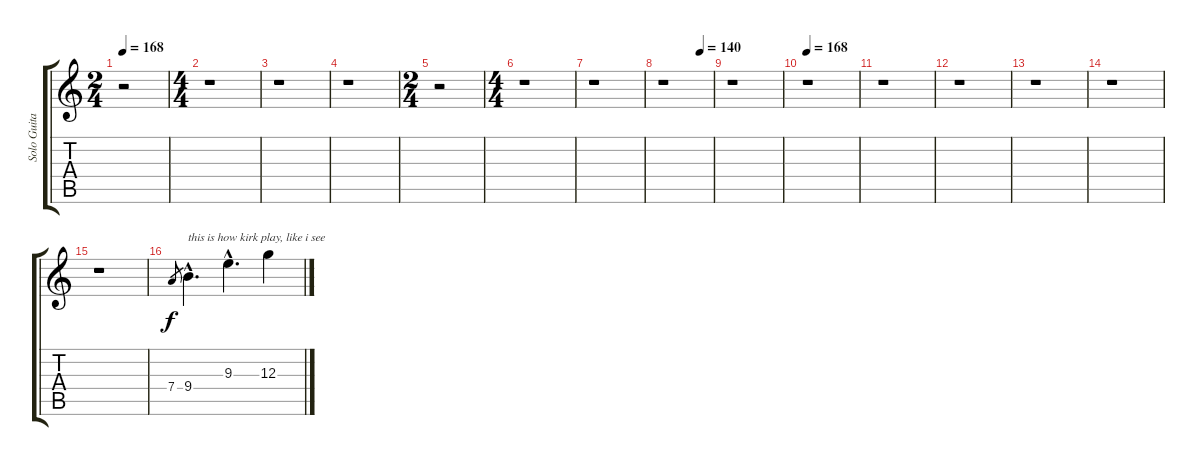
\track ("Solo Guitar" "Solo Guita") {instrument overdrivenguitar}
\staff {score tabs}
\tuning (E4 B3 G3 D3 A2 E2) {hide}
\ts (2 4)
\tempo 168
\clef g2
\ks c
r.2{dy f} |
\ts (4 4)
r.1 |
r.1 |
r.1 |
\ts (2 4)
r.2 |
\ts (4 4)
r.1 |
r.1 |
\tempo (140 0.75)
r.1 |
r.1 |
\tempo 168
r.1 |
r.1 |
r.1 |
r.1 |
r.1 |
r.1 |
7.4.8{gr} 9.4{hac}.4{d txt "this is how kirk play, like i see"} 9.3{hac}.4{d} 12.3.4
